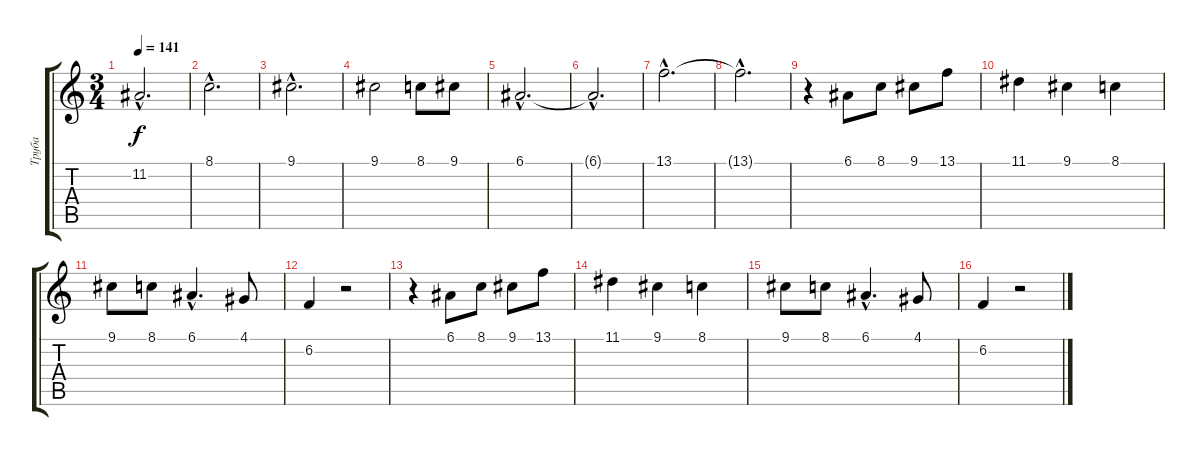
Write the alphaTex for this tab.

\track ("Труба" "Труба") {instrument tuba}
\staff {score tabs}
\tuning (E4 B3 G3 D3 A2 E2) {hide}
\ts (3 4)
\tempo 141
\clef g2
\ks c
11.2{hac}.2{d dy f} |
8.1{hac}.2{d} |
9.1{hac}.2{d} |
9.1.2 8.1.8 9.1.8 |
6.1{hac}.2{d} |
6.1{hac t}.2{d} |
13.1{hac}.2{d} |
13.1{hac t}.2{d} |
r.4 6.1.8 8.1.8 9.1.8 13.1.8 |
11.1.4 9.1.4 8.1.4 |
9.1.8 8.1.8 6.1{hac}.4{d} 4.1.8 |
6.2.4 r.2 |
r.4 6.1.8 8.1.8 9.1.8 13.1.8 |
11.1.4 9.1.4 8.1.4 |
9.1.8 8.1.8 6.1{hac}.4{d} 4.1.8 |
6.2.4 r.2
